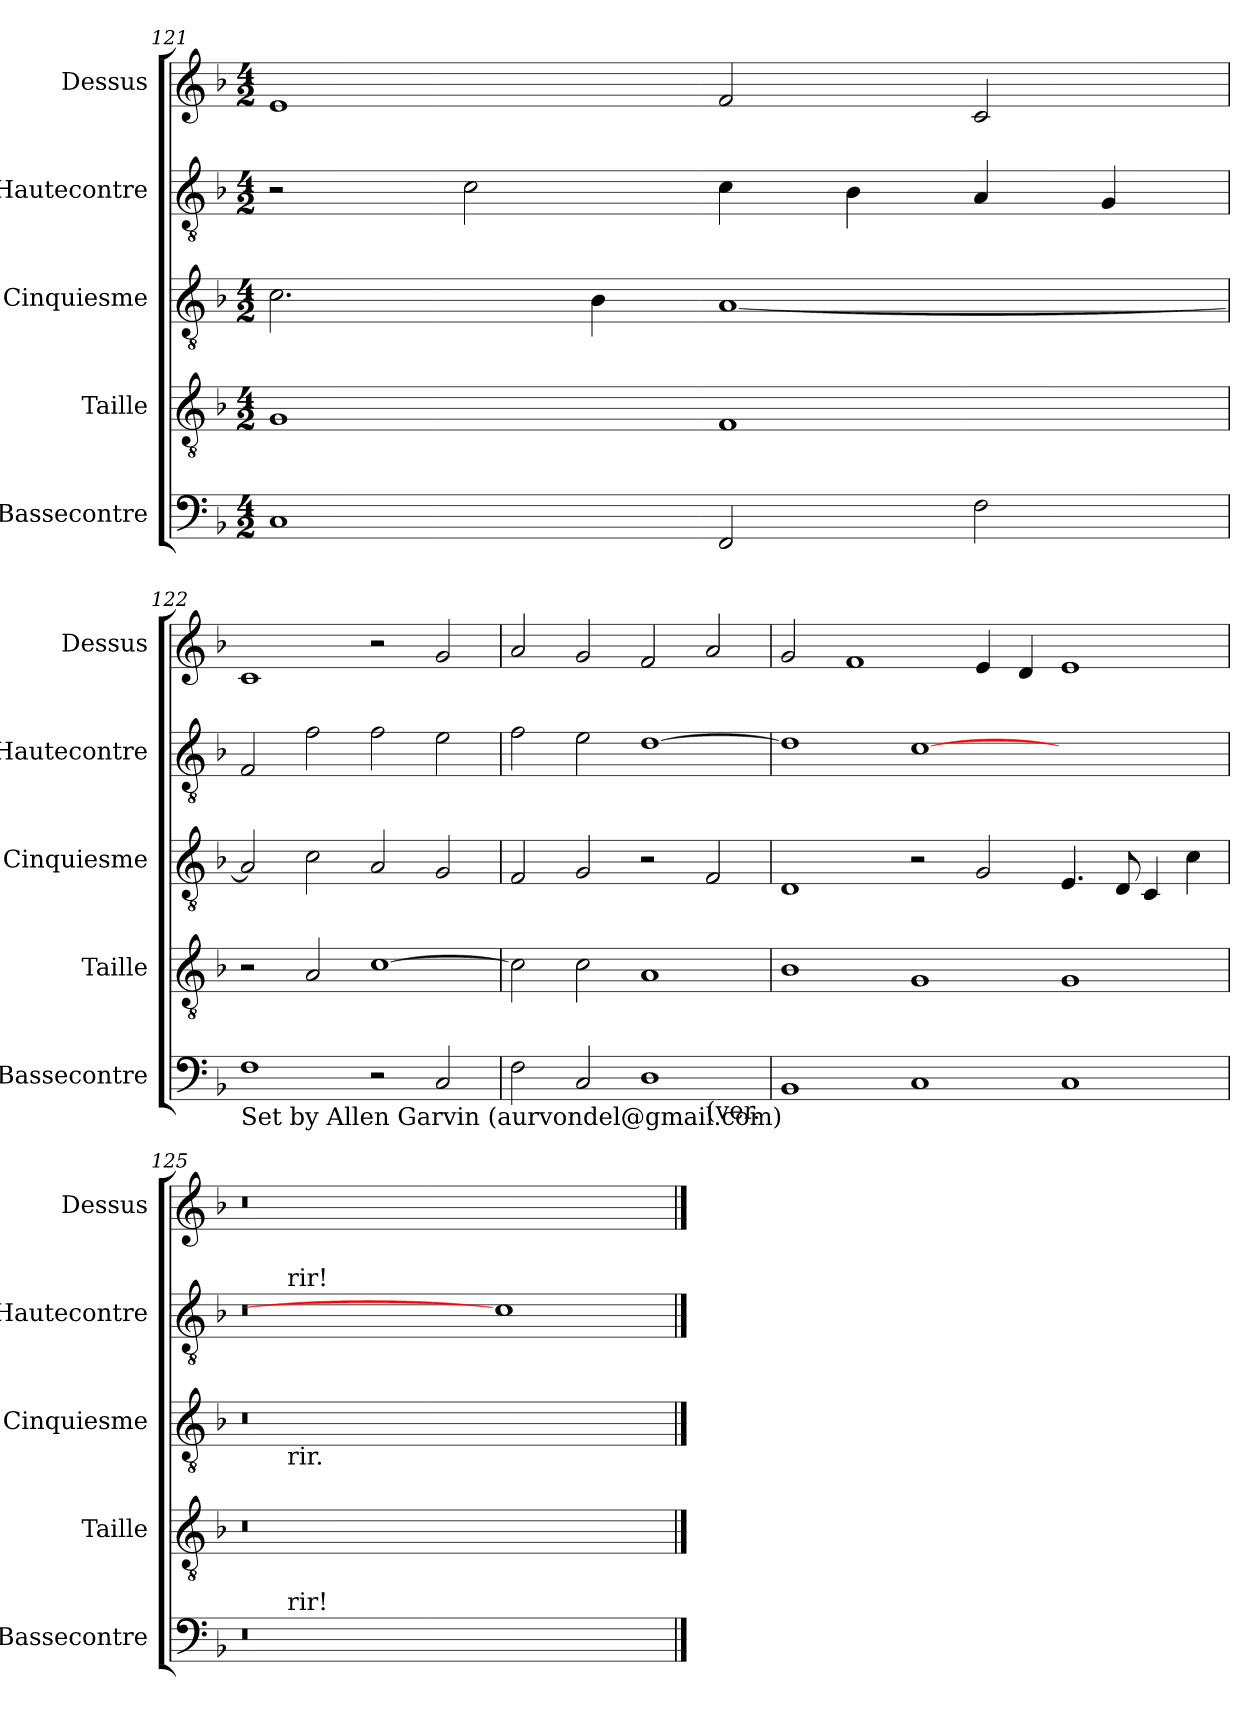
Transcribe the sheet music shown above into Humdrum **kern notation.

**kern	**kern	**kern	**kern	**kern
*part5	*part4	*part3	*part2	*part1
*staff5	*staff4	*staff3	*staff2	*staff1
*I"Bassecontre	*I"Taille	*I"Cinquiesme	*I"Hautecontre	*I"Dessus
*I'Bassecontre	*I'Taille	*I'Cinquiesme	*I'Hautecontre	*I'Dessus
!!LO:LB:g=z
*clefF4	*clefGv2	*clefGv2	*clefGv2	*clefG2
*k[b-]	*k[b-]	*k[b-]	*k[b-]	*k[b-]
*F:	*F:	*F:	*F:	*F:
*M4/2	*M4/2	*M4/2	*M4/2	*M4/2
=121	=121	=121	=121	=121
1C	1G	2.c\	2r	1e
.	.	.	2c\	.
.	.	4B-\	.	.
2FF/	1F	[<1A	4c\	2f/
.	.	.	4B-\	.
2F\	.	.	4A/	2c/
.	.	.	4G/	.
=122	=122	=122	=122	=122
!LO:TX:b:t=Set by Allen Garvin (aurvondel@gmail.com)	!	!	!	!
1F	2r	2A/]	2F/	1c
.	2A/	2c\	2f\	.
2r	[>1c	2A/	2f\	2r
2C/	.	2G/	2e\	2g/
=123	=123	=123	=123	=123
*^	*	*	*	*
2F\	1.ryy	2c\]	2F/	2f\	2a/
2C/	.	2c\	2G/	2e\	2g/
1D	.	1A	2r	[>1d	2f/
!	!LO:TX:b:t=(ver.	!	!	!	!
.	2ryy	.	2F/	.	2a/
!LO:TX:b:t=2020-03-11) CC BY-NC 2.5	!	!	!	!	!
*v	*v	*	*	*	*
=124	=124	=124	=124	=124
1BB-	1B-	1D	1d]	2g</
.	.	.	.	1f
1C	1G	2r	[1c	.
.	.	2G/	.	4e/
.	.	.	.	4d/
1C	1G	4.E/	1ryy	1e
.	.	8D/	.	.
.	.	4C/	.	.
.	.	4c\	.	.
=125	=125	=125	=125	=125
*^	*	*^	*^	*
0r	8..ryy	0r	0r	8..ryy	0r	8..ryy	0r
!	!	!	!	!	!	!LO:TX:a:t=rir!	!
!	!	!	!	!LO:TX:b:t=rir.	!	!	!
!	!LO:TX:a:t=rir!	!	!	!	!	!	!
.	1ryy	.	.	1ryy	.	1ryy	.
.	1ryy	.	.	1ryy	.	1ryy	.
1ryy	.	1ryy	1ryy	.	1c]	.	1ryy
.	2ryy	.	.	2ryy	.	2ryy	.
.	4ryy	.	.	4ryy	.	4ryy	.
.	32ryy	.	.	32ryy	.	32ryy	.
*	*	*	*v	*v	*	*	*
*v	*v	*	*	*v	*v	*
==	==	==	==	==
*-	*-	*-	*-	*-
